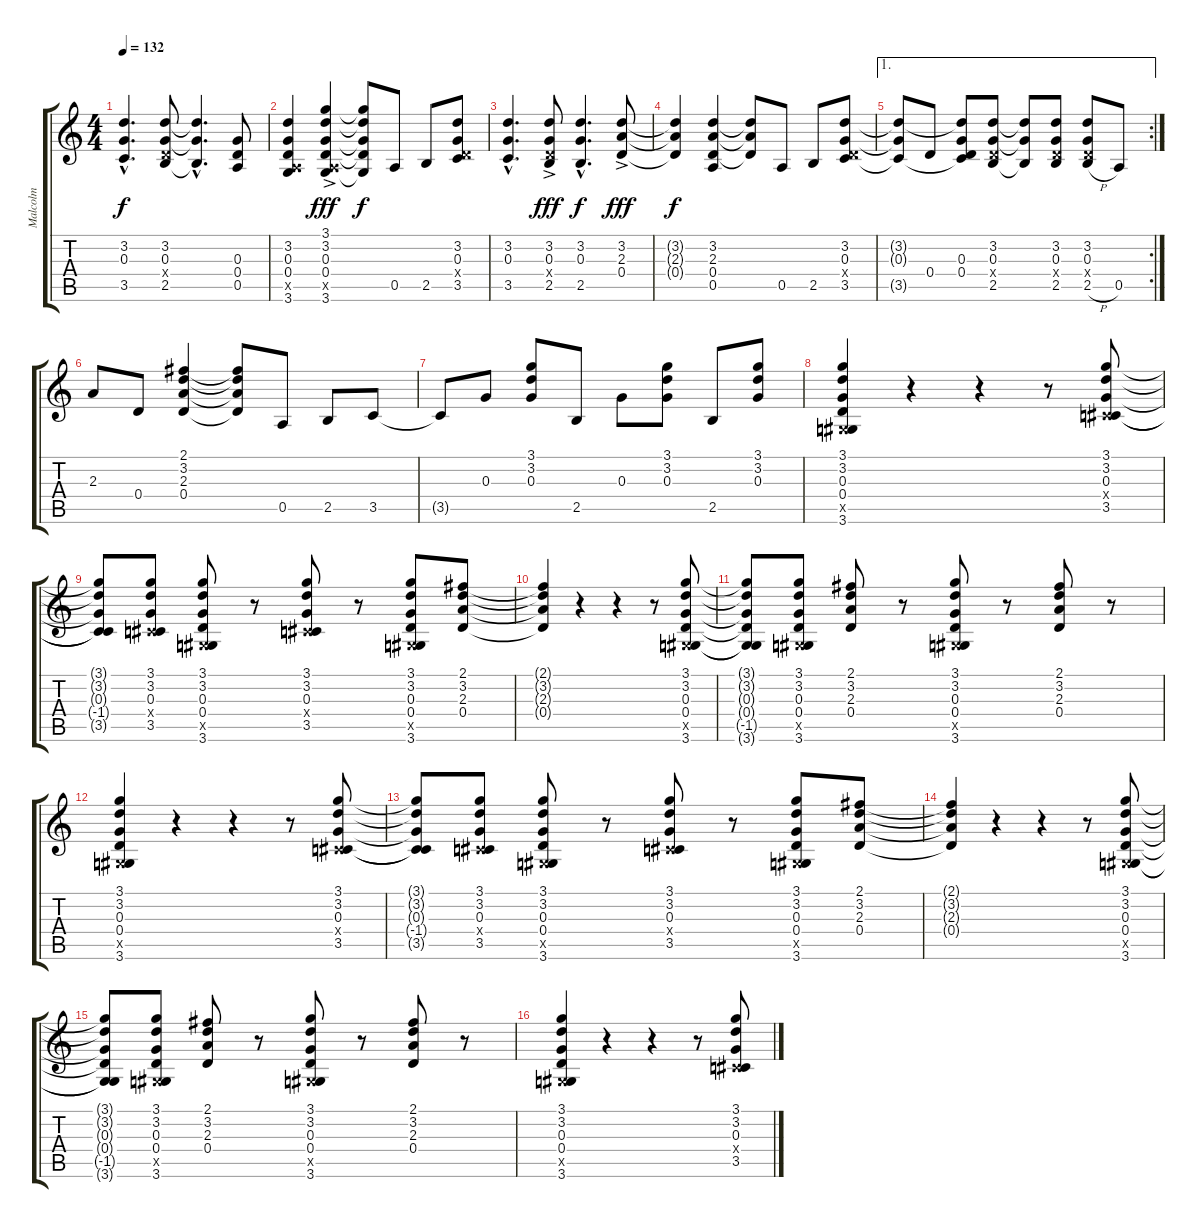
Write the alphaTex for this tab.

\track ("Malcolm" "Malcolm") {instrument distortionguitar}
\staff {score tabs}
\tuning (E4 B3 G3 D3 A2 E2) {hide}
\ts (4 4)
\tempo 132
\clef g2
\ks c
(3.2{hac t} 0.3{hac t} 3.5{hac t}).4{d dy f} (3.2 0.3 0.4{x} 2.5).8 (3.2{hac t} 0.3{hac t} 2.5{hac t}).4{d} (0.3 0.4 0.5).8 |
(3.2 0.3 0.4 0.5{x} 3.6).4 (3.1{ac} 3.2{ac} 0.3{ac} 0.4{ac} 0.5{ac x} 3.6{ac}).4{dy fff} (3.1{t} 3.2{t} 0.3{t} 0.4{t} 3.6{t}).8{dy f} 0.5.8 2.5.8 (3.2 0.3 0.4{x} 3.5).8 |
(3.2{hac} 0.3{hac} 3.5{hac}).4{d} (3.2{ac} 0.3{ac} 0.4{ac x} 2.5{ac}).8{dy fff} (3.2{hac} 0.3{hac} 2.5{hac}).4{d dy f} (3.2{ac} 2.3{ac} 0.4{ac}).8{dy fff} |
(3.2{t} 2.3{t} 0.4{t}).4{dy f} (3.2 2.3 0.4 0.5).4 (3.2{t} 2.3{t} 0.4{t}).8 0.5.8 2.5.8 (3.2 0.3 0.4{x} 3.5).8 |
\ae 1
\rc 2
(3.2{t} 0.3{t} 3.5{t}).8 0.4.8 (3.2{t} 0.3 0.4 3.5{t}).8 (3.2 0.3 0.4{x} 2.5).8 (3.2{t} 0.3{t} 2.5{t}).8 (3.2 0.3 0.4{x} 2.5).8 (3.2 0.3 0.4{x} 2.5{h}).8 0.5.8 |
2.3.8 0.4.8 (2.1 3.2 2.3 0.4).4 (2.1{t} 3.2{t} 2.3{t} 0.4{t}).8 0.5.8 2.5.8 3.5.8 |
3.5{t}.8 0.3.8 (3.1 3.2 0.3).8 2.5.8 0.3.8 (3.1 3.2 0.3).8 2.5.8 (3.1 3.2 0.3).8 |
(3.1 3.2 0.3 0.4 -1.5{x} 3.6).4 r.4 r.4 r.8 (3.1 3.2 0.3 -1.4{x} 3.5).8 |
(3.1{t} 3.2{t} 0.3{t} -1.4{t} 3.5{t}).8 (3.1 3.2 0.3 -1.4{x} 3.5).8 (3.1 3.2 0.3 0.4 -1.5{x} 3.6).8 r.8 (3.1 3.2 0.3 -1.4{x} 3.5).8 r.8 (3.1 3.2 0.3 0.4 -1.5{x} 3.6).8 (2.1 3.2 2.3 0.4).8 |
(2.1{t} 3.2{t} 2.3{t} 0.4{t}).4 r.4 r.4 r.8 (3.1 3.2 0.3 0.4 -1.5{x} 3.6).8 |
(3.1{t} 3.2{t} 0.3{t} 0.4{t} -1.5{t} 3.6{t}).8 (3.1 3.2 0.3 0.4 -1.5{x} 3.6).8 (2.1 3.2 2.3 0.4).8 r.8 (3.1 3.2 0.3 0.4 -1.5{x} 3.6).8 r.8 (2.1 3.2 2.3 0.4).8 r.8 |
(3.1 3.2 0.3 0.4 -1.5{x} 3.6).4 r.4 r.4 r.8 (3.1 3.2 0.3 -1.4{x} 3.5).8 |
(3.1{t} 3.2{t} 0.3{t} -1.4{t} 3.5{t}).8 (3.1 3.2 0.3 -1.4{x} 3.5).8 (3.1 3.2 0.3 0.4 -1.5{x} 3.6).8 r.8 (3.1 3.2 0.3 -1.4{x} 3.5).8 r.8 (3.1 3.2 0.3 0.4 -1.5{x} 3.6).8 (2.1 3.2 2.3 0.4).8 |
(2.1{t} 3.2{t} 2.3{t} 0.4{t}).4 r.4 r.4 r.8 (3.1 3.2 0.3 0.4 -1.5{x} 3.6).8 |
(3.1{t} 3.2{t} 0.3{t} 0.4{t} -1.5{t} 3.6{t}).8 (3.1 3.2 0.3 0.4 -1.5{x} 3.6).8 (2.1 3.2 2.3 0.4).8 r.8 (3.1 3.2 0.3 0.4 -1.5{x} 3.6).8 r.8 (2.1 3.2 2.3 0.4).8 r.8 |
(3.1 3.2 0.3 0.4 -1.5{x} 3.6).4 r.4 r.4 r.8 (3.1 3.2 0.3 -1.4{x} 3.5).8
